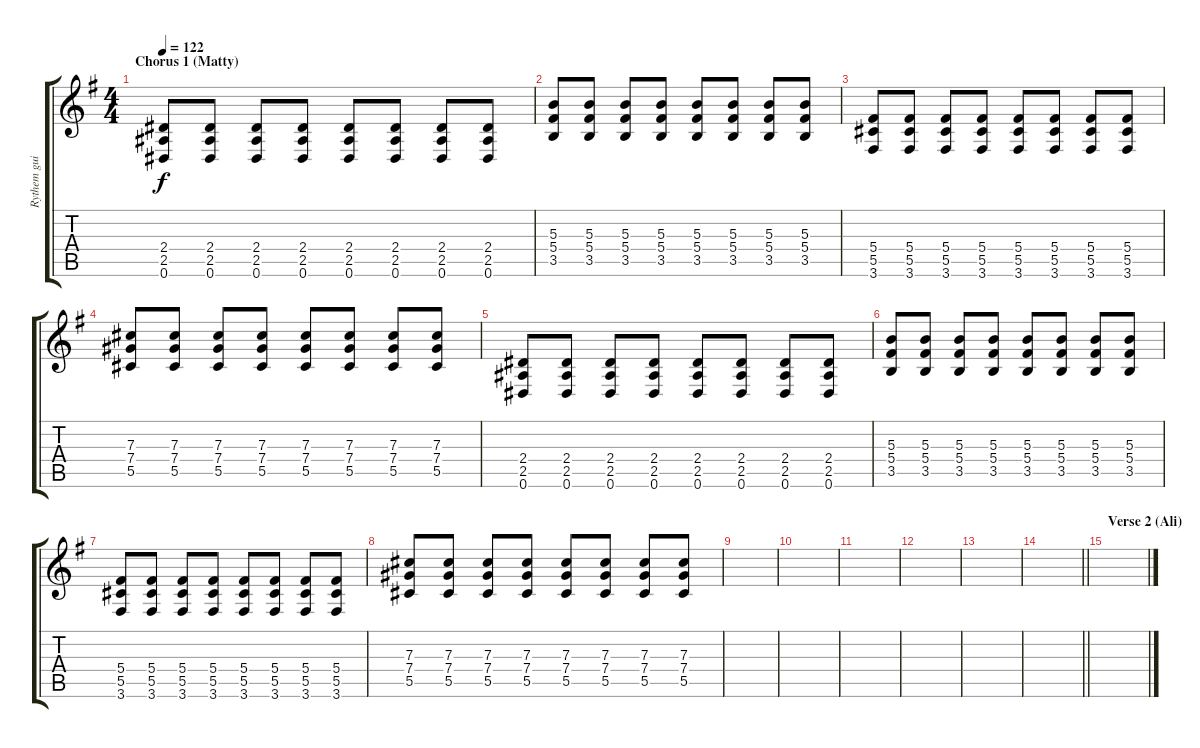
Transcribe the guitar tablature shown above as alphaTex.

\track ("Rythem guitar Right" "Rythem gui") {instrument distortionguitar}
\staff {score tabs}
\tuning (Eb4 Bb3 Gb3 Db3 Ab2 Eb2) {hide}
\ts (4 4)
\section ("" "Chorus 1 (Matty)")
\tempo 122
\clef g2
\ks eminor
(2.4 2.5 0.6).8{dy f} (2.4 2.5 0.6).8 (2.4 2.5 0.6).8 (2.4 2.5 0.6).8 (2.4 2.5 0.6).8 (2.4 2.5 0.6).8 (2.4 2.5 0.6).8 (2.4 2.5 0.6).8 |
(5.3 5.4 3.5).8 (5.3 5.4 3.5).8 (5.3 5.4 3.5).8 (5.3 5.4 3.5).8 (5.3 5.4 3.5).8 (5.3 5.4 3.5).8 (5.3 5.4 3.5).8 (5.3 5.4 3.5).8 |
(5.4 5.5 3.6).8 (5.4 5.5 3.6).8 (5.4 5.5 3.6).8 (5.4 5.5 3.6).8 (5.4 5.5 3.6).8 (5.4 5.5 3.6).8 (5.4 5.5 3.6).8 (5.4 5.5 3.6).8 |
(7.3 7.4 5.5).8 (7.3 7.4 5.5).8 (7.3 7.4 5.5).8 (7.3 7.4 5.5).8 (7.3 7.4 5.5).8 (7.3 7.4 5.5).8 (7.3 7.4 5.5).8 (7.3 7.4 5.5).8 |
(2.4 2.5 0.6).8 (2.4 2.5 0.6).8 (2.4 2.5 0.6).8 (2.4 2.5 0.6).8 (2.4 2.5 0.6).8 (2.4 2.5 0.6).8 (2.4 2.5 0.6).8 (2.4 2.5 0.6).8 |
(5.3 5.4 3.5).8 (5.3 5.4 3.5).8 (5.3 5.4 3.5).8 (5.3 5.4 3.5).8 (5.3 5.4 3.5).8 (5.3 5.4 3.5).8 (5.3 5.4 3.5).8 (5.3 5.4 3.5).8 |
(5.4 5.5 3.6).8 (5.4 5.5 3.6).8 (5.4 5.5 3.6).8 (5.4 5.5 3.6).8 (5.4 5.5 3.6).8 (5.4 5.5 3.6).8 (5.4 5.5 3.6).8 (5.4 5.5 3.6).8 |
(7.3 7.4 5.5).8 (7.3 7.4 5.5).8 (7.3 7.4 5.5).8 (7.3 7.4 5.5).8 (7.3 7.4 5.5).8 (7.3 7.4 5.5).8 (7.3 7.4 5.5).8 (7.3 7.4 5.5).8 |
|
|
|
|
|
\barLineRight lightlight
|
\section ("" "Verse 2 (Ali)")
